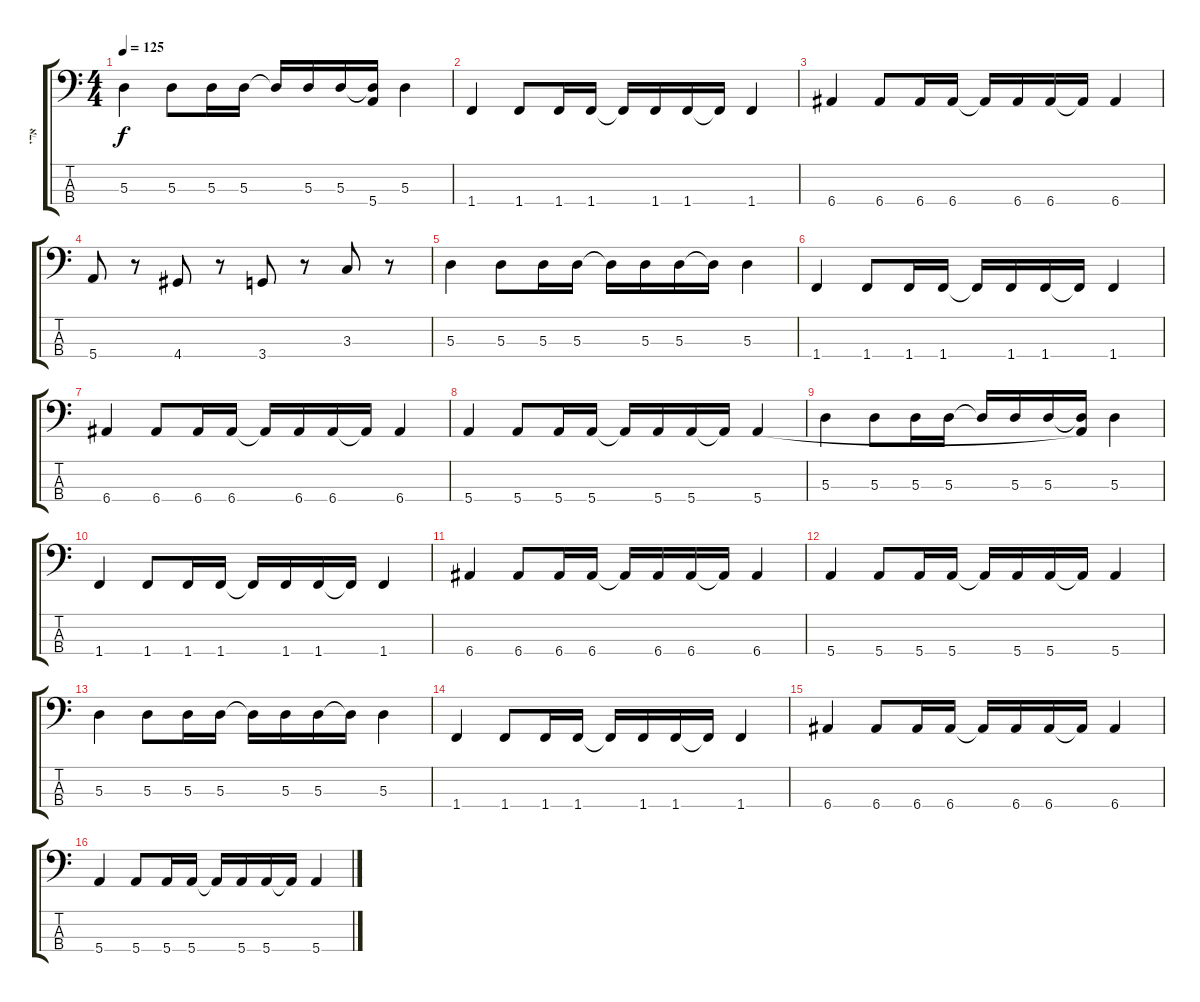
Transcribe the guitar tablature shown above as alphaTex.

\track ("אדי" "אדי") {instrument electricbassfinger}
\staff {score tabs}
\tuning (G2 D2 A1 E1) {hide}
\ts (4 4)
\tempo 125
\clef f4
\ks c
5.3.4{dy f} 5.3.8 5.3.16 5.3.16 5.3{t}.16 5.3.16 5.3.16 (5.3{t} 5.4{t}).16 5.3.4 |
1.4.4 1.4.8 1.4.16 1.4.16 1.4{t}.16 1.4.16 1.4.16 1.4{t}.16 1.4.4 |
6.4.4 6.4.8 6.4.16 6.4.16 6.4{t}.16 6.4.16 6.4.16 6.4{t}.16 6.4.4 |
5.4.8 r.8 4.4.8 r.8 3.4.8 r.8 3.3.8 r.8 |
5.3.4 5.3.8 5.3.16 5.3.16 5.3{t}.16 5.3.16 5.3.16 5.3{t}.16 5.3.4 |
1.4.4 1.4.8 1.4.16 1.4.16 1.4{t}.16 1.4.16 1.4.16 1.4{t}.16 1.4.4 |
6.4.4 6.4.8 6.4.16 6.4.16 6.4{t}.16 6.4.16 6.4.16 6.4{t}.16 6.4.4 |
5.4.4 5.4.8 5.4.16 5.4.16 5.4{t}.16 5.4.16 5.4.16 5.4{t}.16 5.4.4 |
5.3.4 5.3.8 5.3.16 5.3.16 5.3{t}.16 5.3.16 5.3.16 (5.3{t} 5.4{t}).16 5.3.4 |
1.4.4 1.4.8 1.4.16 1.4.16 1.4{t}.16 1.4.16 1.4.16 1.4{t}.16 1.4.4 |
6.4.4 6.4.8 6.4.16 6.4.16 6.4{t}.16 6.4.16 6.4.16 6.4{t}.16 6.4.4 |
5.4.4 5.4.8 5.4.16 5.4.16 5.4{t}.16 5.4.16 5.4.16 5.4{t}.16 5.4.4 |
5.3.4 5.3.8 5.3.16 5.3.16 5.3{t}.16 5.3.16 5.3.16 5.3{t}.16 5.3.4 |
1.4.4 1.4.8 1.4.16 1.4.16 1.4{t}.16 1.4.16 1.4.16 1.4{t}.16 1.4.4 |
6.4.4 6.4.8 6.4.16 6.4.16 6.4{t}.16 6.4.16 6.4.16 6.4{t}.16 6.4.4 |
5.4.4 5.4.8 5.4.16 5.4.16 5.4{t}.16 5.4.16 5.4.16 5.4{t}.16 5.4.4
